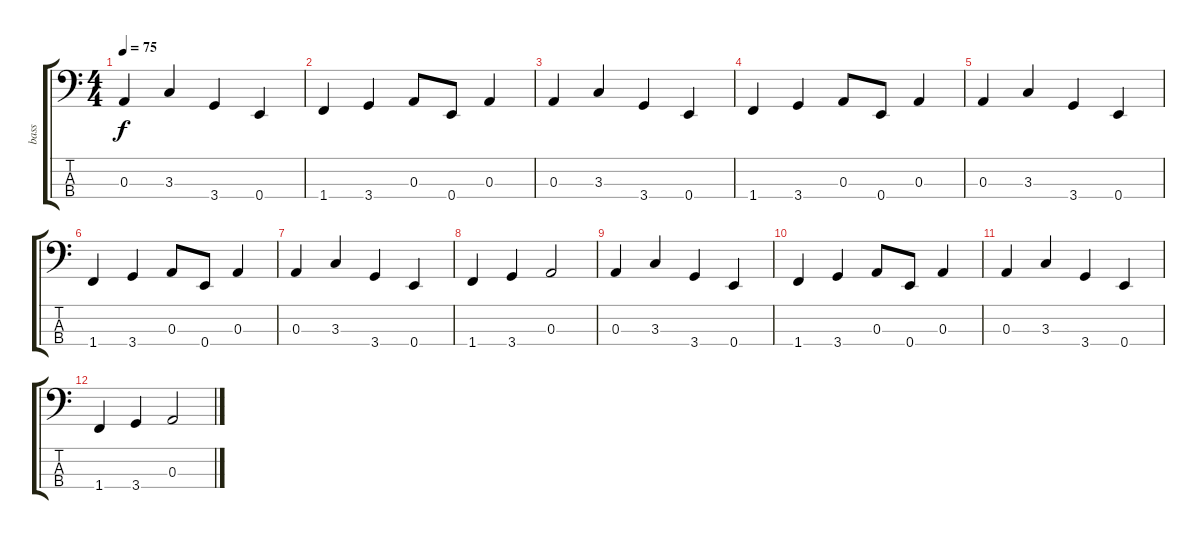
\track ("bass" "bass") {instrument electricbassfinger}
\staff {score tabs}
\tuning (G2 D2 A1 E1) {hide}
\ts (4 4)
\tempo 75
\clef f4
\ks c
0.3.4{dy f instrument electricbassfinger} 3.3.4 3.4.4 0.4.4 |
1.4.4 3.4.4 0.3.8 0.4.8 0.3.4 |
0.3.4 3.3.4 3.4.4 0.4.4 |
1.4.4 3.4.4 0.3.8 0.4.8 0.3.4 |
0.3.4 3.3.4 3.4.4 0.4.4 |
1.4.4 3.4.4 0.3.8 0.4.8 0.3.4 |
0.3.4 3.3.4 3.4.4 0.4.4 |
1.4.4 3.4.4 0.3.2 |
0.3.4 3.3.4 3.4.4 0.4.4 |
1.4.4 3.4.4 0.3.8 0.4.8 0.3.4 |
0.3.4 3.3.4 3.4.4 0.4.4 |
1.4.4 3.4.4 0.3.2
